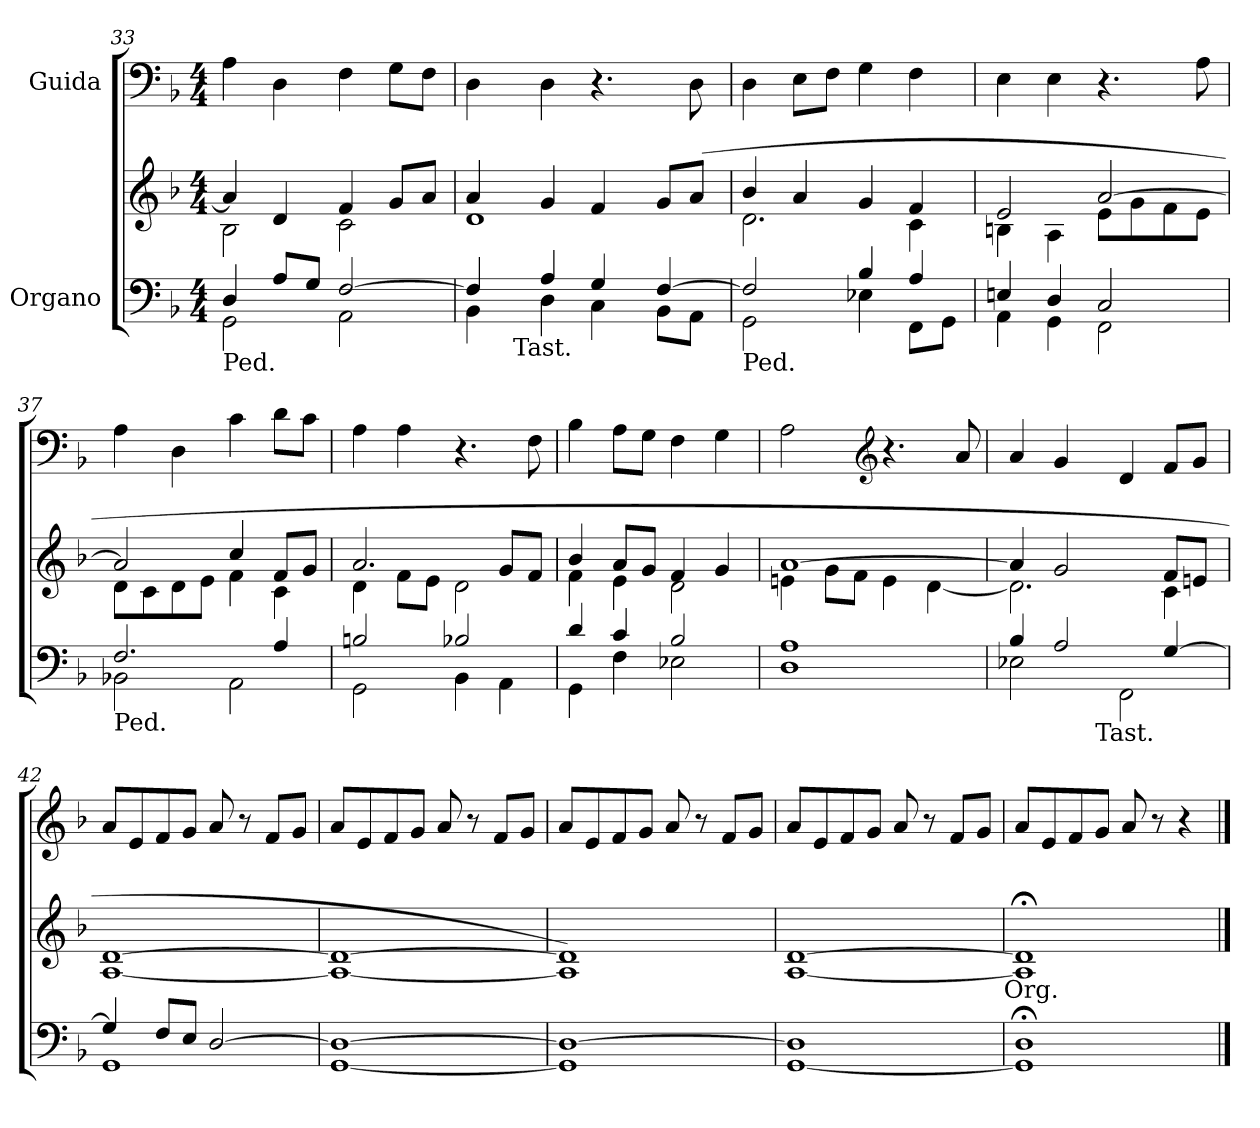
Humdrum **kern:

**kern	**kern	**kern
*part2	*part2	*part1
*staff3	*staff2	*staff1
*I"Organo	*	*I"Guida
*clefF4	*clefG2	*clefF4
*k[b-]	*k[b-]	*k[b-]
*F:	*F:	*F:
*M4/4	*M4/4	*M4/4
=33	=33	=33
*^	*^	*
!LO:TX:b:t=Ped.	!	!	!	!
4D/	2GG\	4a/]	2B-\	4A\
8A/L	.	4d/	.	4D\
8G/J	.	.	.	.
[>2F/	2AA\	4f/	2c\	4F\
.	.	8g/L	.	8G\L
.	.	8a/J	.	8F\J
=34	=34	=34	=34	=34
*	*^	*	*	*
4F/]	4BB-\	8ryy	4a/	(<1d	4D\
.	.	32ryy	.	.	.
!	!	!LO:TX:b:t=Tast.	!	!	!
.	.	2ryy	.	.	.
4A/	4D\	.	4g/	.	4D\
4G/	4C\	.	4f/	.	4.r
.	.	4ryy	.	.	.
[<4F/	8BB-\L	.	8g/L	.	.
.	8AA\J	.	(8a/J	.	8D\
.	.	16.ryy	.	.	.
!!LO:LB:g=z
=35	=35	=35	=35	=35	=35
!LO:TX:b:t=Ped.	!	!	!	!	!
*	*v	*v	*	*	*
2F/]	2GG\	4b-/	2.d\	4D\
.	.	4a/	.	8E\L
.	.	.	.	8F\J
4B-/	4E-X\	4g/	.	4G\
4A/	8FF\L	4f/	4c\	4F\
.	8GG\J	.	.	.
=36	=36	=36	=36	=36
4En/	4AA\	2e/	4Bn\	4E\
4D/	4GG\	.	4A\	4E\
2C/	2FF\	[>2a/	8e\L	4.r
.	.	.	8g\	.
.	.	.	8f\	.
.	.	.	8e\J	8A\
=37	=37	=37	=37	=37
!LO:TX:b:t=Ped.	!	!	!	!
2.F/	2BB-X\	2a/]	8d\L	4A\
.	.	.	8c\	.
.	.	.	8d\	4D\
.	.	.	8e\J	.
.	2AA\	4cc/	4f\	4c\
4A/	.	8f/L	4c\	8d\L
.	.	8g/J	.	8c\J
=38	=38	=38	=38	=38
2Bn/	2GG\	2.a/	4d\	4A\
.	.	.	8f\L	4A\
.	.	.	8e\J	.
2B-X/	4BB-\	.	2d\	4.r
.	4AA\	8g/L	.	.
.	.	8f/J	.	8F\
=39	=39	=39	=39	=39
4d/	4GG\	4b-/	4f\	4B-\
4c/	4F\	8a/L	4e\	8A\L
.	.	8g/J	.	8G\J
2B-/	2E-X\	4f/	2d\	4F\
.	.	4g/	.	4G\
*v	*v	*	*	*
!!LO:PB:g=z
=40	=40	=40	=40
1D 1A	[>1a	4en\	2A\
.	.	8g\L	.
.	.	8f\J	.
*	*	*	*clefG2
.	.	4e\	4.r
.	.	[<4d\	.
.	.	.	8a/
=41	=41	=41	=41
*^	*	*	*
*	*^	*	*	*
4B-/	2E-X\	4ryy	4a/]	2.d\]	4a/
2A/	.	8ryy	2g/	.	4g/
.	.	32ryy	.	.	.
!	!	!LO:TX:b:t=Tast.	!	!	!
.	.	2ryy	.	.	.
.	2FF\	.	.	.	4d/
[>4G/	.	.	8f/L	4c\	8f/L
.	.	.	8en/J	.	8g/J
.	.	16.ryy	.	.	.
*	*v	*v	*	*	*
*	*	*v	*v	*
=42	=42	=42	=42
4G/]	1GG	[<1A [>1d	8a/L
.	.	.	8e/
8F/L	.	.	8f/
8E/J	.	.	8g/J
[>2D/	.	.	8a/
.	.	.	8r
.	.	.	8f/L
.	.	.	8g/J
*v	*v	*	*
=43	=43	=43
[<1GG 1D_	1A_ 1d_	8a/L
.	.	8e/
.	.	8f/
.	.	8g/J
.	.	8a/
.	.	8r
.	.	8f/L
.	.	8g/J
=44	=44	=44
1GG] 1D_	1A] 1d])	8a/L
.	.	8e/
.	.	8f/
.	.	8g/J
.	.	8a/
.	.	8r
.	.	8f/L
.	.	8g/J
!!LO:LB:g=z
=45	=45	=45
[<1GG 1D]	[<1A [>1d	8a/L
.	.	8e/
.	.	8f/
.	.	8g/J
.	.	8a/
.	.	8r
.	.	8f/L
.	.	8g/J
!	!LO:TX:b:t=Org.	!
=46	=46	=46
1GG]; 1D;	1A]; 1d];	8a/L
.	.	8e/
.	.	8f/
.	.	8g/J
.	.	8a/
.	.	8r
.	.	4r
==	==	==
*-	*-	*-
